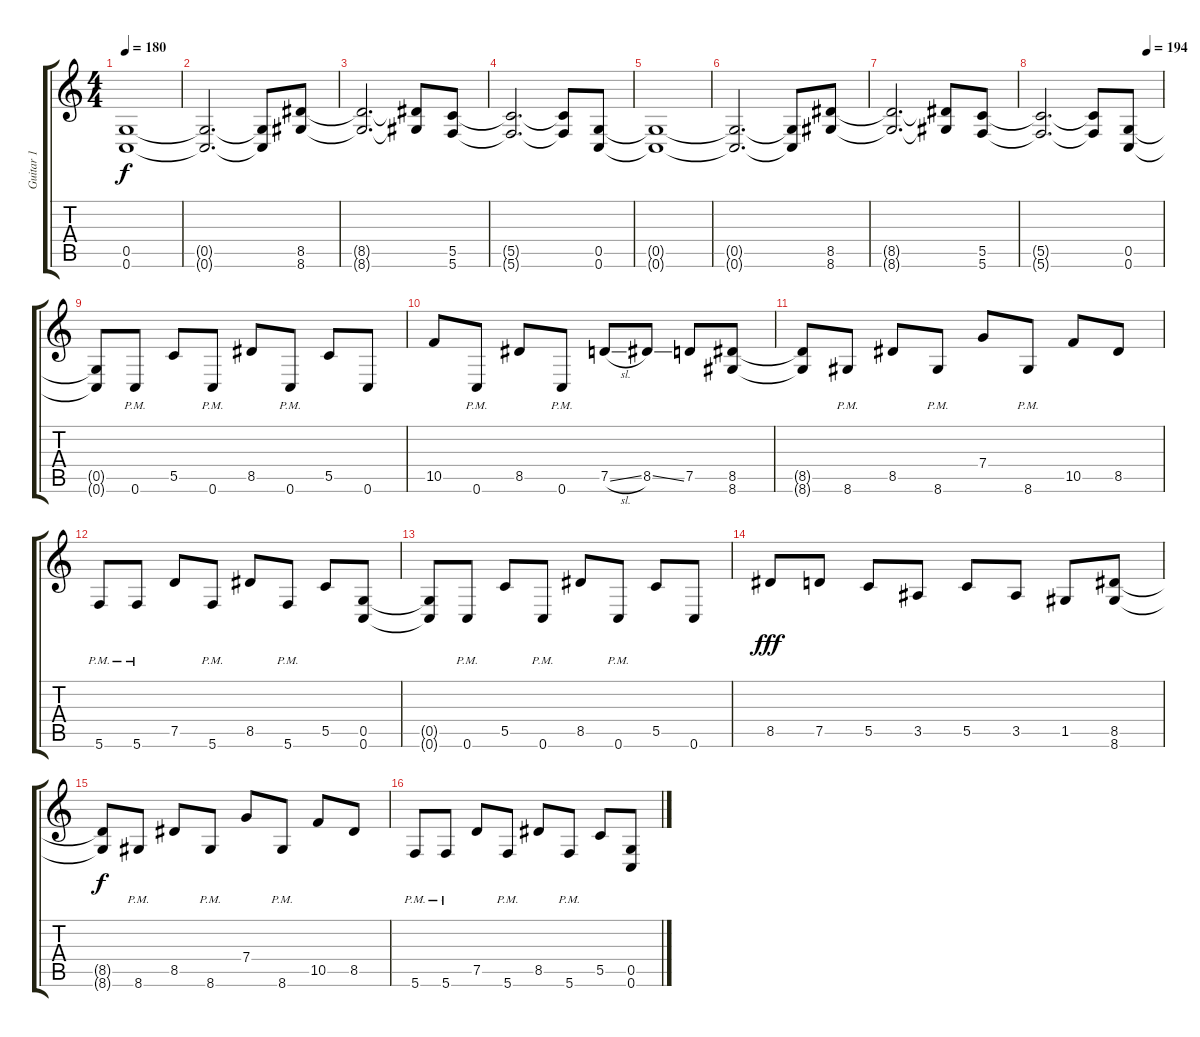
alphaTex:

\track ("Guitar 1" "Guitar 1") {instrument distortionguitar}
\staff {score tabs}
\tuning (D4 A3 F3 C3 G2 C2) {hide}
\ts (4 4)
\tempo 180
\clef g2
\ks c
(0.5{t} 0.6{t}).1{dy f} |
(0.5{t} 0.6{t}).2{d} (0.5{t} 0.6{t}).8 (8.5 8.6).8 |
(8.5{t} 8.6{t}).2{d} (8.5{t} 8.6{t}).8 (5.5 5.6).8 |
(5.5{t} 5.6{t}).2{d} (5.5{t} 5.6{t}).8 (0.5 0.6).8 |
(0.5{t} 0.6{t}).1 |
(0.5{t} 0.6{t}).2{d} (0.5{t} 0.6{t}).8 (8.5 8.6).8 |
(8.5{t} 8.6{t}).2{d} (8.5{t} 8.6{t}).8 (5.5 5.6).8 |
\tempo (194 0.875)
(5.5{t} 5.6{t}).2{d} (5.5{t} 5.6{t}).8 (0.5 0.6).8 |
(0.5{t} 0.6{t}).8 0.6{pm}.8 5.5.8 0.6{pm}.8 8.5.8 0.6{pm}.8 5.5.8 0.6.8 |
10.5.8 0.6{pm}.8 8.5.8 0.6{pm}.8 7.5{sl}.8 8.5{ss}.8 7.5.8 (8.5 8.6).8 |
(8.5{t} 8.6{t}).8 8.6{pm}.8 8.5.8 8.6{pm}.8 7.4.8 8.6{pm}.8 10.5.8 8.5.8 |
5.6{pm}.8 5.6{pm}.8 7.5.8 5.6{pm}.8 8.5.8 5.6{pm}.8 5.5.8 (0.5 0.6).8 |
(0.5{t} 0.6{t}).8 0.6{pm}.8 5.5.8 0.6{pm}.8 8.5.8 0.6{pm}.8 5.5.8 0.6.8 |
8.5.8{dy fff} 7.5.8 5.5.8 3.5.8 5.5.8 3.5.8 1.5.8 (8.5 8.6).8 |
(8.5{t} 8.6{t}).8{dy f} 8.6{pm}.8 8.5.8 8.6{pm}.8 7.4.8 8.6{pm}.8 10.5.8 8.5.8 |
5.6{pm}.8 5.6{pm}.8 7.5.8 5.6{pm}.8 8.5.8 5.6{pm}.8 5.5.8 (0.5 0.6).8
